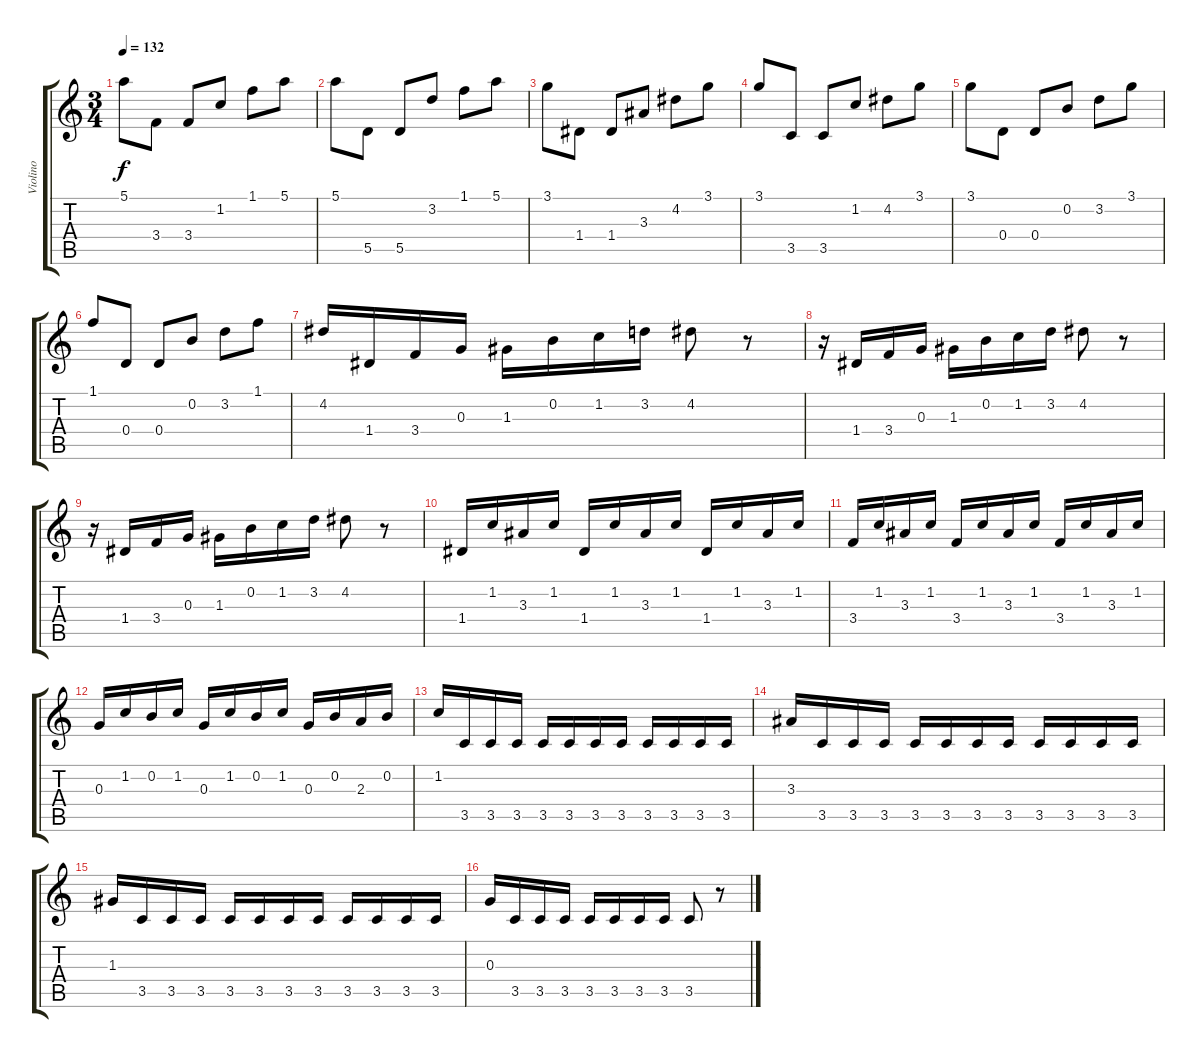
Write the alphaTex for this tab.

\track ("Violino" "Violino") {instrument distortionguitar}
\staff {score tabs}
\tuning (E4 B3 G3 D3 A2 E2) {hide}
\ts (3 4)
\tempo 132
\clef g2
\ks c
5.1.8{dy f} 3.4.8 3.4.8 1.2.8 1.1.8 5.1.8 |
5.1.8 5.5.8 5.5.8 3.2.8 1.1.8 5.1.8 |
3.1.8 1.4.8 1.4.8 3.3.8 4.2.8 3.1.8 |
3.1.8 3.5.8 3.5.8 1.2.8 4.2.8 3.1.8 |
3.1.8 0.4.8 0.4.8 0.2.8 3.2.8 3.1.8 |
1.1.8 0.4.8 0.4.8 0.2.8 3.2.8 1.1.8 |
4.2.16 1.4.16 3.4.16 0.3.16 1.3.16 0.2.16 1.2.16 3.2.16 4.2.8 r.8 |
r.16 1.4.16 3.4.16 0.3.16 1.3.16 0.2.16 1.2.16 3.2.16 4.2.8 r.8 |
r.16 1.4.16 3.4.16 0.3.16 1.3.16 0.2.16 1.2.16 3.2.16 4.2.8 r.8 |
1.4.16 1.2.16 3.3.16 1.2.16 1.4.16 1.2.16 3.3.16 1.2.16 1.4.16 1.2.16 3.3.16 1.2.16 |
3.4.16 1.2.16 3.3.16 1.2.16 3.4.16 1.2.16 3.3.16 1.2.16 3.4.16 1.2.16 3.3.16 1.2.16 |
0.3.16 1.2.16 0.2.16 1.2.16 0.3.16 1.2.16 0.2.16 1.2.16 0.3.16 0.2.16 2.3.16 0.2.16 |
1.2.16 3.5.16 3.5.16 3.5.16 3.5.16 3.5.16 3.5.16 3.5.16 3.5.16 3.5.16 3.5.16 3.5.16 |
3.3.16 3.5.16 3.5.16 3.5.16 3.5.16 3.5.16 3.5.16 3.5.16 3.5.16 3.5.16 3.5.16 3.5.16 |
1.3.16 3.5.16 3.5.16 3.5.16 3.5.16 3.5.16 3.5.16 3.5.16 3.5.16 3.5.16 3.5.16 3.5.16 |
0.3.16 3.5.16 3.5.16 3.5.16 3.5.16 3.5.16 3.5.16 3.5.16 3.5.8 r.8
